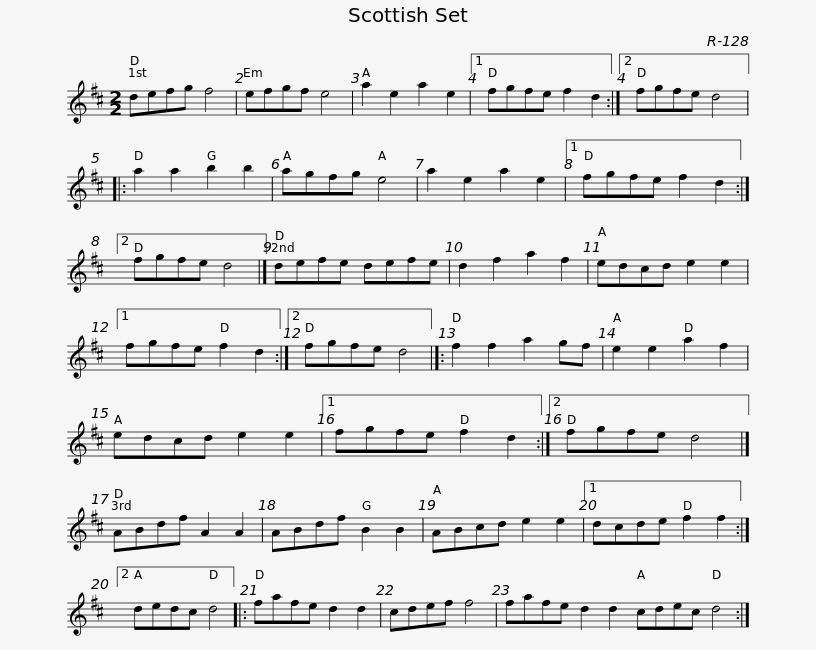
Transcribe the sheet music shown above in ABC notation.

X:1
L:1/8
M:2/2
I:linebreak $
K:D
V:1 treble
V:1
 defg f4 | efgf e4 | a2 e2 a2 e2 |1 fgfe f2 d2 :|2 fgfe d4 |: %5
 a2 a2 b2 b2 | agfg e4 | a2 e2 a2 e2 |1$ fgfe f2 d2 :|2 fgfe d4 |] %10
 defe defe | d2 f2 a2 f2 | edcd e2 e2 |1 fgfe f2 d2 :|2 fgfe d4 |]:$ %15
 f2 f2 a2 gf | e2 e2 a2 f2 | edcd e2 e2 |1 fgfe f2 d2 :|2 fgfe d4 |] %20
 ABdf A2 A2 | ABdf B2 B2 |$ ABcd e2 e2 |1 dcde f2 f2 :|2 dedc d4 |: %25
 fafe d2 d2 | cdef f4 | fafe d2 d2 cdec d4 :| %28
